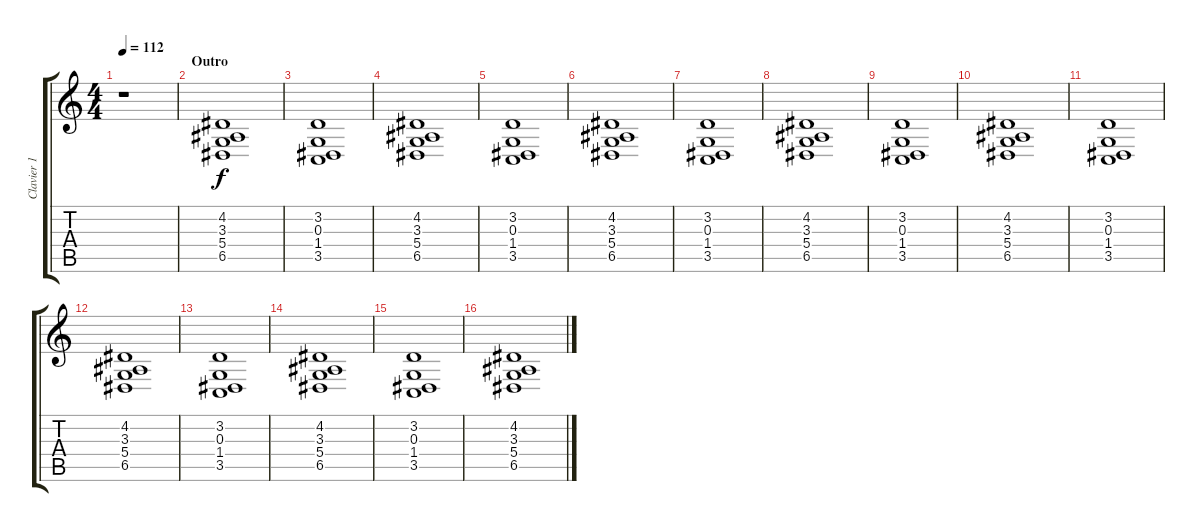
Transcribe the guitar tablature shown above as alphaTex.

\track ("Clavier 1" "Clavier 1") {instrument churchorgan}
\staff {score tabs}
\tuning (E4 B3 G3 D3 A2 E2) {hide}
\ts (4 4)
\tempo 112
\clef g2
\ks c
r.1{dy f} |
\section ("" "Outro")
(4.2 3.3 5.4 6.5).1 |
(3.2 0.3 1.4 3.5).1 |
(4.2 3.3 5.4 6.5).1{volume 5} |
(3.2 0.3 1.4 3.5).1{volume 7} |
(4.2 3.3 5.4 6.5).1{volume 4} |
(3.2 0.3 1.4 3.5).1{volume 4} |
(4.2 3.3 5.4 6.5).1{volume 3} |
(3.2 0.3 1.4 3.5).1{volume 3} |
(4.2 3.3 5.4 6.5).1{volume 2} |
(3.2 0.3 1.4 3.5).1{volume 2} |
(4.2 3.3 5.4 6.5).1{volume 1} |
(3.2 0.3 1.4 3.5).1{volume 1} |
(4.2 3.3 5.4 6.5).1{volume 1} |
(3.2 0.3 1.4 3.5).1{volume 1} |
(4.2 3.3 5.4 6.5).1
